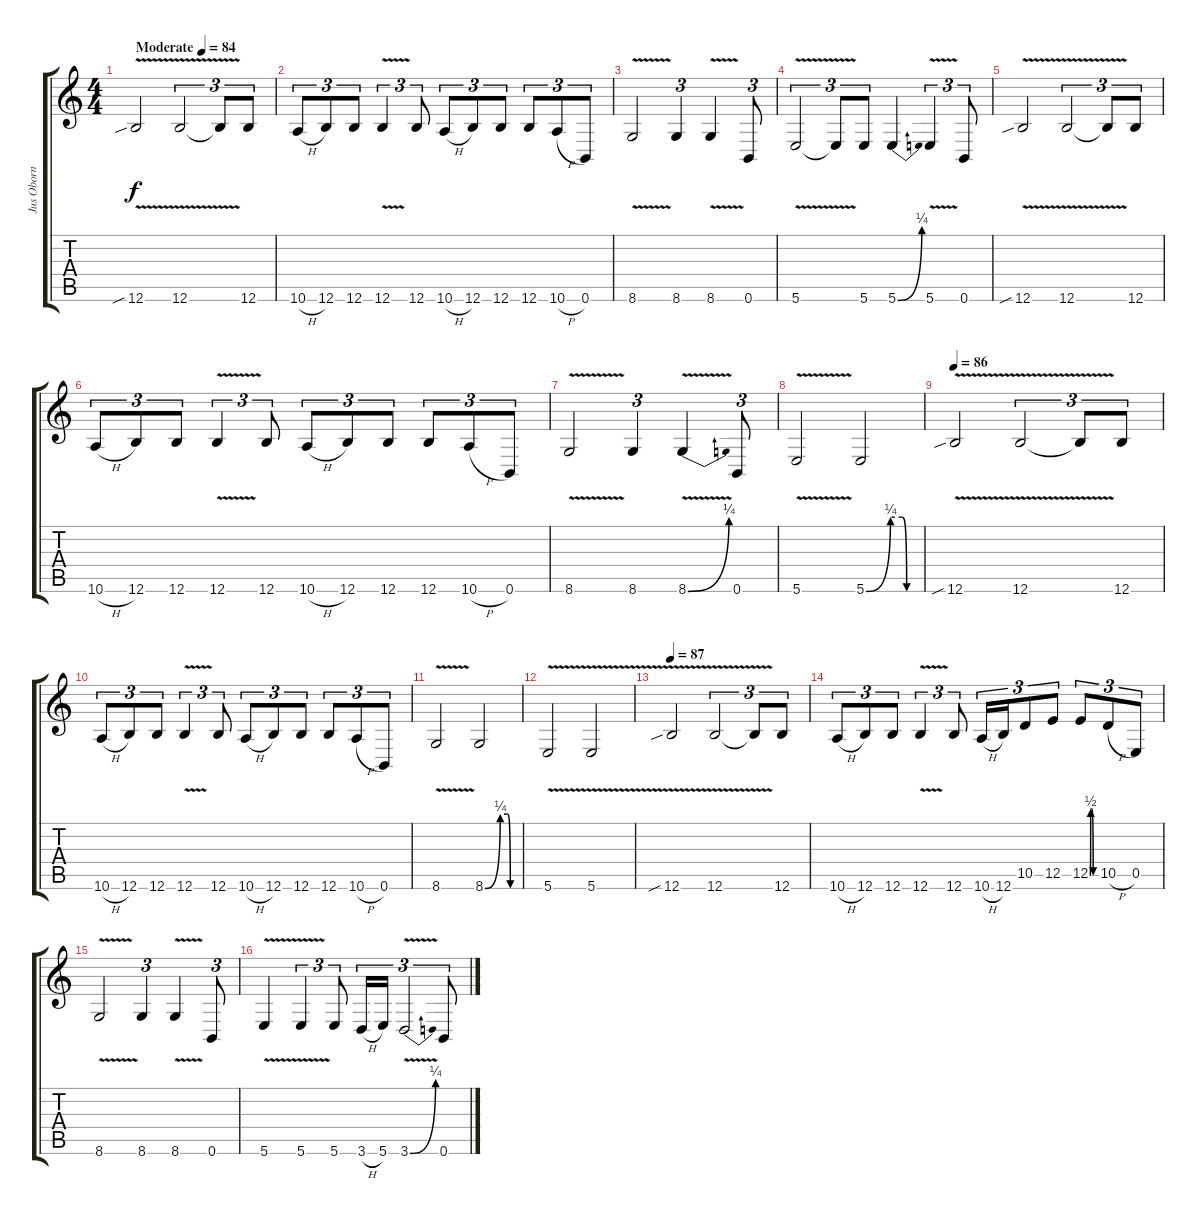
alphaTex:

\track ("Jus Oborn" "Jus Oborn") {instrument distortionguitar}
\staff {score tabs}
\tuning (B3 Gb3 D3 A2 E2 B1) {hide}
\ts (4 4)
\tempo (84 "Moderate")
\clef g2
\ks c
12.6{v sib}.2{dy f instrument distortionguitar} 12.6{v}.2{tu (3 2)} 12.6{t}.8{tu (3 2)} 12.6.8{tu (3 2)} |
10.6{h}.8{tu (3 2)} 12.6.8{tu (3 2)} 12.6.8{tu (3 2)} 12.6{v}.4{tu (3 2)} 12.6.8{tu (3 2)} 10.6{h}.8{tu (3 2)} 12.6.8{tu (3 2)} 12.6.8{tu (3 2)} 12.6.8{tu (3 2)} 10.6{h}.8{tu (3 2)} 0.6.8{tu (3 2)} |
8.6{v}.2 8.6.4{tu (3 2)} 8.6{v}.4 0.6.8{tu (3 2)} |
5.6{v}.2{tu (3 2)} 5.6{t}.8{tu (3 2)} 5.6.8{tu (3 2)} 5.6{be (bend 0 0 60 1)}.4 5.6{v}.4{tu (3 2)} 0.6.8{tu (3 2)} |
12.6{v sib}.2 12.6{v}.2{tu (3 2)} 12.6{t}.8{tu (3 2)} 12.6.8{tu (3 2)} |
10.6{h}.8{tu (3 2)} 12.6.8{tu (3 2)} 12.6.8{tu (3 2)} 12.6{v}.4{tu (3 2)} 12.6.8{tu (3 2)} 10.6{h}.8{tu (3 2)} 12.6.8{tu (3 2)} 12.6.8{tu (3 2)} 12.6.8{tu (3 2)} 10.6{h}.8{tu (3 2)} 0.6.8{tu (3 2)} |
8.6{v}.2 8.6.4{tu (3 2)} 8.6{be (bend 0 0 60 1) v}.4 0.6.8{tu (3 2)} |
5.6{v}.2 5.6{be (custom 0 0 27 1 40 1 45 0 60 0)}.2 |
\tempo 86
12.6{v sib}.2 12.6{v}.2{tu (3 2)} 12.6{t}.8{tu (3 2)} 12.6.8{tu (3 2)} |
10.6{h}.8{tu (3 2)} 12.6.8{tu (3 2)} 12.6.8{tu (3 2)} 12.6{v}.4{tu (3 2)} 12.6.8{tu (3 2)} 10.6{h}.8{tu (3 2)} 12.6.8{tu (3 2)} 12.6.8{tu (3 2)} 12.6.8{tu (3 2)} 10.6{h}.8{tu (3 2)} 0.6.8{tu (3 2)} |
8.6{v}.2 8.6{be (custom 0 0 27 1 40 1 45 0 60 0)}.2 |
5.6{v}.2 5.6{v}.2 |
\tempo 87
12.6{v sib}.2 12.6{v}.2{tu (3 2)} 12.6{t}.8{tu (3 2)} 12.6.8{tu (3 2)} |
10.6{h}.8{tu (3 2)} 12.6.8{tu (3 2)} 12.6.8{tu (3 2)} 12.6{v}.4{tu (3 2)} 12.6.8{tu (3 2)} 10.6{h}.16{tu (3 2)} 12.6.16{tu (3 2)} 10.5.8{tu (3 2)} 12.5.8{tu (3 2)} 12.5{be (custom 0 0 6 2 15 2 30 0 60 0)}.8{tu (3 2)} 10.5{h}.8{tu (3 2)} 0.5.8{tu (3 2)} |
8.6{v}.2 8.6.4{tu (3 2)} 8.6{v}.4 0.6.8{tu (3 2)} |
5.6{v}.4 5.6{v}.4{tu (3 2)} 5.6.8{tu (3 2)} 3.6{h}.16{tu (3 2)} 5.6.16{tu (3 2)} 3.6{be (bend 0 0 60 1) v}.2{tu (3 2)} 0.6.8{tu (3 2)}
